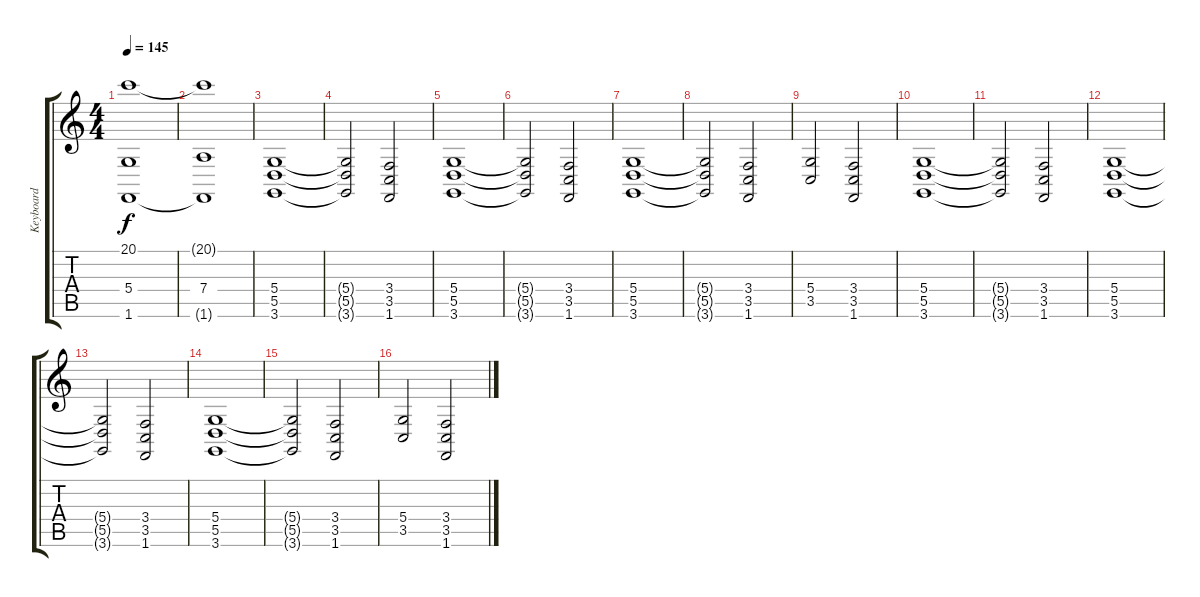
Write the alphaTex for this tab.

\track ("Keyboard" "Keyboard") {instrument stringensemble2}
\staff {score tabs}
\tuning (E4 B3 G3 D3 A2 E2) {hide}
\ts (4 4)
\tempo 145
\clef g2
\ks c
(20.1{t} 5.4 1.6{t}).1{dy f volume 16} |
(20.1{t} 7.4 1.6{t}).1 |
(5.4 5.5 3.6).1 |
(5.4{t} 5.5{t} 3.6{t}).2 (3.4 3.5 1.6).2 |
(5.4 5.5 3.6).1 |
(5.4{t} 5.5{t} 3.6{t}).2 (3.4 3.5 1.6).2 |
(5.4 5.5 3.6).1 |
(5.4{t} 5.5{t} 3.6{t}).2 (3.4 3.5 1.6).2 |
(5.4 3.5).2 (3.4 3.5 1.6).2 |
(5.4 5.5 3.6).1 |
(5.4{t} 5.5{t} 3.6{t}).2 (3.4 3.5 1.6).2 |
(5.4 5.5 3.6).1 |
(5.4{t} 5.5{t} 3.6{t}).2 (3.4 3.5 1.6).2 |
(5.4 5.5 3.6).1 |
(5.4{t} 5.5{t} 3.6{t}).2 (3.4 3.5 1.6).2 |
(5.4 3.5).2 (3.4 3.5 1.6).2
